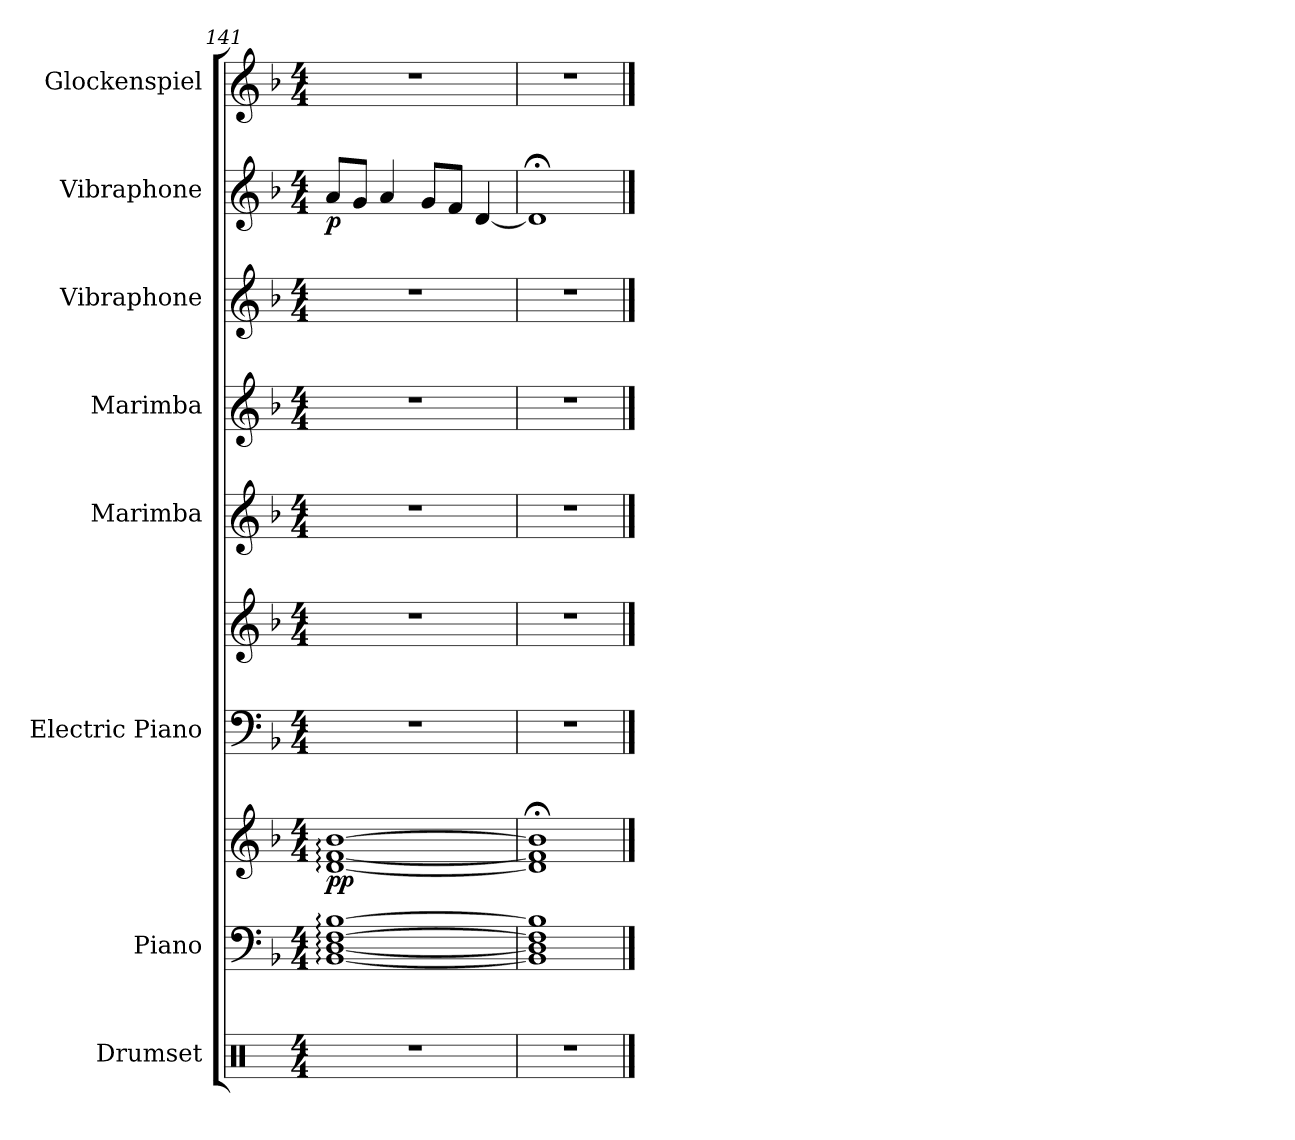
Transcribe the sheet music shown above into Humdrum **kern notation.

**kern	**kern	**kern	**dynam	**kern	**kern	**kern	**kern	**kern	**kern	**dynam	**kern
*part8	*part7	*part7	*part7	*part6	*part6	*part5	*part4	*part3	*part2	*part2	*part1
*staff10	*staff9	*staff8	*staff8/9	*staff7	*staff6	*staff5	*staff4	*staff3	*staff2	*staff2	*staff1
*I"Drumset	*I"Piano	*	*	*I"Electric Piano	*	*I"Marimba	*I"Marimba	*I"Vibraphone	*I"Vibraphone	*	*I"Glockenspiel
*I'D. Set	*I'Pno.	*	*	*I'El. Pno.	*	*I'Mrm.	*I'Mrm.	*I'Vib.	*I'Vib.	*	*I'Glock.
*clefX	*clefF4	*clefG2	*	*clefF4	*clefG2	*clefG2	*clefG2	*clefG2	*clefG2	*	*clefG2
*	*	*	*	*	*	*	*	*	*	*	*ITrd-14c-24
*k[]	*k[b-]	*k[b-]	*	*k[b-]	*k[b-]	*k[b-]	*k[b-]	*k[b-]	*k[b-]	*	*k[b-]
*M4/4	*M4/4	*M4/4	*	*M4/4	*M4/4	*M4/4	*M4/4	*M4/4	*M4/4	*	*M4/4
*MM110	*MM110	*MM110	*	*MM110	*MM110	*MM110	*MM110	*MM110	*MM110	*	*MM110
=141	=141	=141	=141	=141	=141	=141	=141	=141	=141	=141	=141
!	!	!	!LO:DY:b	!	!	!	!	!	!	!LO:DY:b	!
1r	[1BB-: [1D: [1F: [1B-:	[1d: [1f: [1b-:	pp	1r	1r	1r	1r	1r	8a/L	p	1r
.	.	.	.	.	.	.	.	.	8g/J	.	.
.	.	.	.	.	.	.	.	.	4a/	.	.
.	.	.	.	.	.	.	.	.	8g/L	.	.
.	.	.	.	.	.	.	.	.	8f/J	.	.
.	.	.	.	.	.	.	.	.	[4d/	.	.
!!LO:PB:g=z
=142	=142	=142	=142	=142	=142	=142	=142	=142	=142	=142	=142
*	*	*	*	*	*	*	*	*	*	*	*MM50
1r	1BB-] 1D] 1F] 1B-]	1d];< 1f];< 1b-];<	.	1r	1r	1r	1r	1r	1d;<]	.	1r
==	==	==	==	==	==	==	==	==	==	==	==
*-	*-	*-	*-	*-	*-	*-	*-	*-	*-	*-	*-
